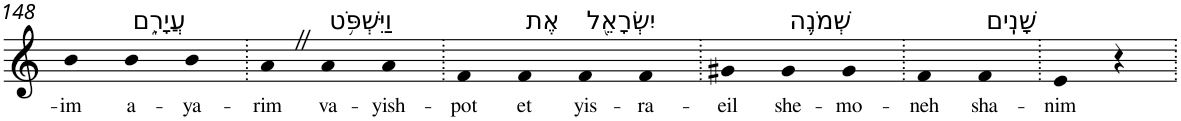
**kern	**text
*part1	*part1
*staff1	*staff1
*I"Piano	*
*I'Pno	*
!!LO:PB:g=z
*clefG2	*
*k[]	*
=148	=148
!	!LO:LY:b
4b	-im
!LO:TX:a:t=עֲיָרִ֑ם	!
!	!LO:LY:b
4b	a-
!	!LO:LY:b
4b	-ya-
=149.	=149.
!	!LO:LY:b
4aZ	-rim
!LO:TX:a:t=וַיִּשְׁפֹּ֥ט	!
!	!LO:LY:b
4a	va-
!	!LO:LY:b
4a	-yish-
=150.	=150.
!	!LO:LY:b
4f	-pot
!LO:TX:a:t=אֶת	!
!	!LO:LY:b
4f	et
!LO:TX:a:t=יִשְׂרָאֵ֖ל	!
!	!LO:LY:b
4f	yis-
!	!LO:LY:b
4f	-ra-
=151.	=151.
!	!LO:LY:b
4g#X	-eil
!LO:TX:a:t=שְׁמֹנֶ֥ה	!
!	!LO:LY:b
4g#	she-
!	!LO:LY:b
4g#	-mo-
=152.	=152.
!	!LO:LY:b
4f	-neh
!LO:TX:a:t=שָׁנִֽים	!
!	!LO:LY:b
4f	sha-
=153.	=153.
!	!LO:LY:b
4e	-nim
4r	.
=.	=.
*-	*-
